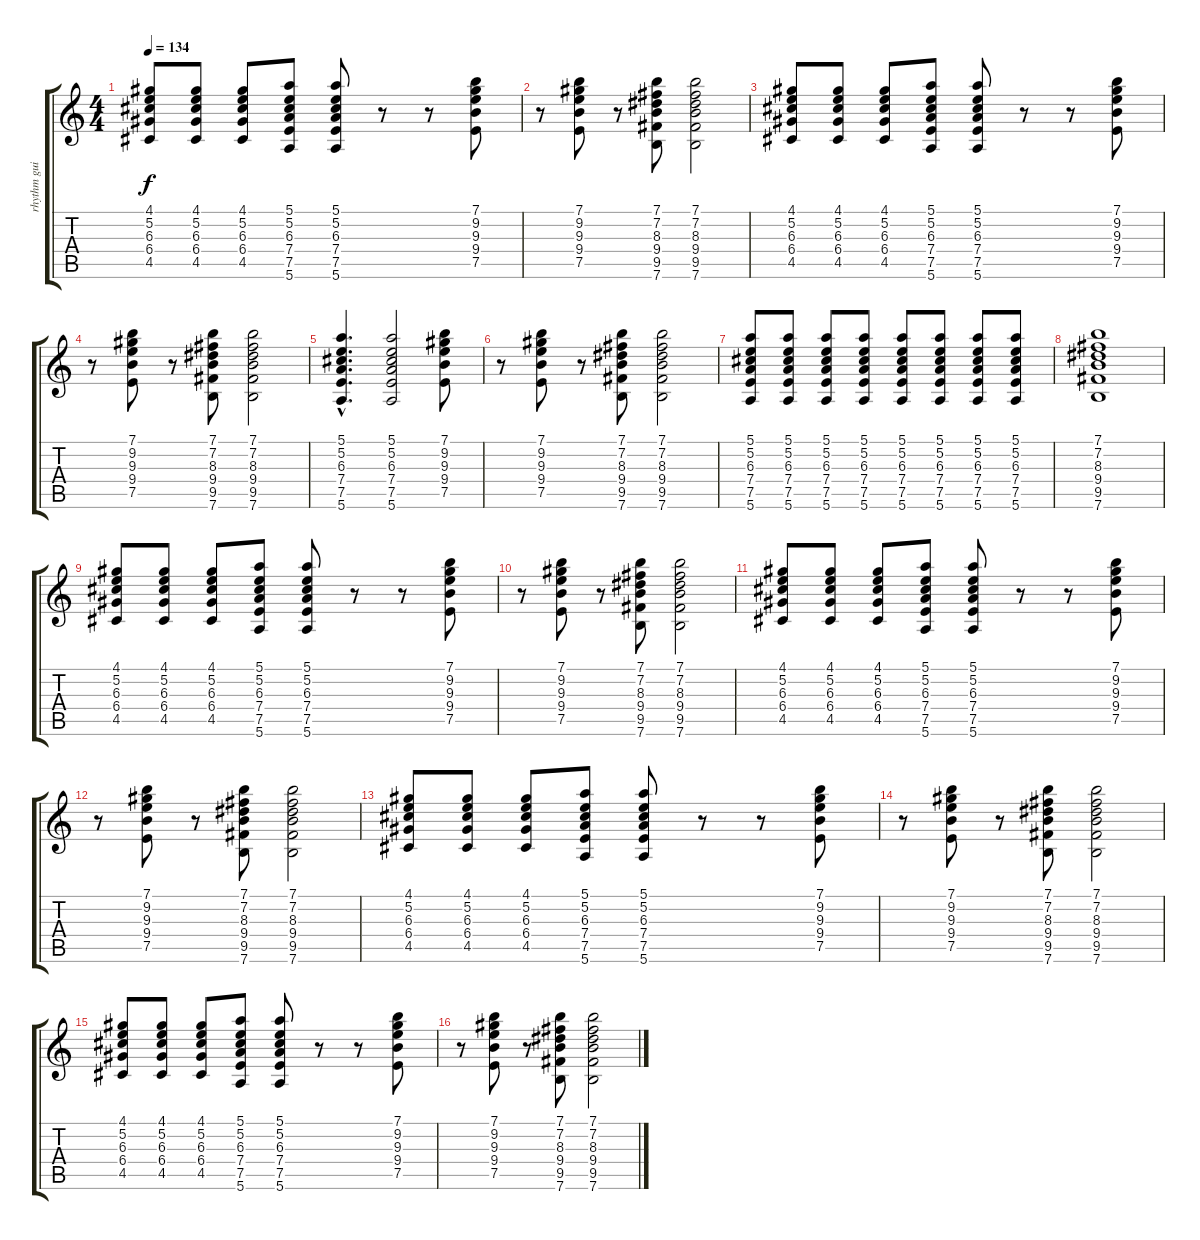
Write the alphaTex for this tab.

\track ("rhythm guitar" "rhythm gui") {instrument distortionguitar}
\staff {score tabs}
\tuning (E4 B3 G3 D3 A2 E2) {hide}
\ts (4 4)
\tempo 134
\clef g2
\ks c
(4.1 5.2 6.3 6.4 4.5).8{dy f} (4.1 5.2 6.3 6.4 4.5).8 (4.1 5.2 6.3 6.4 4.5).8 (5.1 5.2 6.3 7.4 7.5 5.6).8 (5.1 5.2 6.3 7.4 7.5 5.6).8 r.8 r.8 (7.1 9.2 9.3 9.4 7.5).8 |
r.8 (7.1 9.2 9.3 9.4 7.5).8 r.8 (7.1 7.2 8.3 9.4 9.5 7.6).8 (7.1 7.2 8.3 9.4 9.5 7.6).2 |
(4.1 5.2 6.3 6.4 4.5).8 (4.1 5.2 6.3 6.4 4.5).8 (4.1 5.2 6.3 6.4 4.5).8 (5.1 5.2 6.3 7.4 7.5 5.6).8 (5.1 5.2 6.3 7.4 7.5 5.6).8 r.8 r.8 (7.1 9.2 9.3 9.4 7.5).8 |
r.8 (7.1 9.2 9.3 9.4 7.5).8 r.8 (7.1 7.2 8.3 9.4 9.5 7.6).8 (7.1 7.2 8.3 9.4 9.5 7.6).2 |
(5.1{hac} 5.2{hac} 6.3{hac} 7.4{hac} 7.5{hac} 5.6{hac}).4{d} (5.1 5.2 6.3 7.4 7.5 5.6).2 (7.1 9.2 9.3 9.4 7.5).8 |
r.8 (7.1 9.2 9.3 9.4 7.5).8 r.8 (7.1 7.2 8.3 9.4 9.5 7.6).8 (7.1 7.2 8.3 9.4 9.5 7.6).2 |
(5.1 5.2 6.3 7.4 7.5 5.6).8 (5.1 5.2 6.3 7.4 7.5 5.6).8 (5.1 5.2 6.3 7.4 7.5 5.6).8 (5.1 5.2 6.3 7.4 7.5 5.6).8 (5.1 5.2 6.3 7.4 7.5 5.6).8 (5.1 5.2 6.3 7.4 7.5 5.6).8 (5.1 5.2 6.3 7.4 7.5 5.6).8 (5.1 5.2 6.3 7.4 7.5 5.6).8 |
(7.1 7.2 8.3 9.4 9.5 7.6).1 |
(4.1 5.2 6.3 6.4 4.5).8 (4.1 5.2 6.3 6.4 4.5).8 (4.1 5.2 6.3 6.4 4.5).8 (5.1 5.2 6.3 7.4 7.5 5.6).8 (5.1 5.2 6.3 7.4 7.5 5.6).8 r.8 r.8 (7.1 9.2 9.3 9.4 7.5).8 |
r.8 (7.1 9.2 9.3 9.4 7.5).8 r.8 (7.1 7.2 8.3 9.4 9.5 7.6).8 (7.1 7.2 8.3 9.4 9.5 7.6).2 |
(4.1 5.2 6.3 6.4 4.5).8 (4.1 5.2 6.3 6.4 4.5).8 (4.1 5.2 6.3 6.4 4.5).8 (5.1 5.2 6.3 7.4 7.5 5.6).8 (5.1 5.2 6.3 7.4 7.5 5.6).8 r.8 r.8 (7.1 9.2 9.3 9.4 7.5).8 |
r.8 (7.1 9.2 9.3 9.4 7.5).8 r.8 (7.1 7.2 8.3 9.4 9.5 7.6).8 (7.1 7.2 8.3 9.4 9.5 7.6).2 |
(4.1 5.2 6.3 6.4 4.5).8 (4.1 5.2 6.3 6.4 4.5).8 (4.1 5.2 6.3 6.4 4.5).8 (5.1 5.2 6.3 7.4 7.5 5.6).8 (5.1 5.2 6.3 7.4 7.5 5.6).8 r.8 r.8 (7.1 9.2 9.3 9.4 7.5).8 |
r.8 (7.1 9.2 9.3 9.4 7.5).8 r.8 (7.1 7.2 8.3 9.4 9.5 7.6).8 (7.1 7.2 8.3 9.4 9.5 7.6).2 |
(4.1 5.2 6.3 6.4 4.5).8 (4.1 5.2 6.3 6.4 4.5).8 (4.1 5.2 6.3 6.4 4.5).8 (5.1 5.2 6.3 7.4 7.5 5.6).8 (5.1 5.2 6.3 7.4 7.5 5.6).8 r.8 r.8 (7.1 9.2 9.3 9.4 7.5).8 |
r.8 (7.1 9.2 9.3 9.4 7.5).8 r.8 (7.1 7.2 8.3 9.4 9.5 7.6).8 (7.1 7.2 8.3 9.4 9.5 7.6).2
